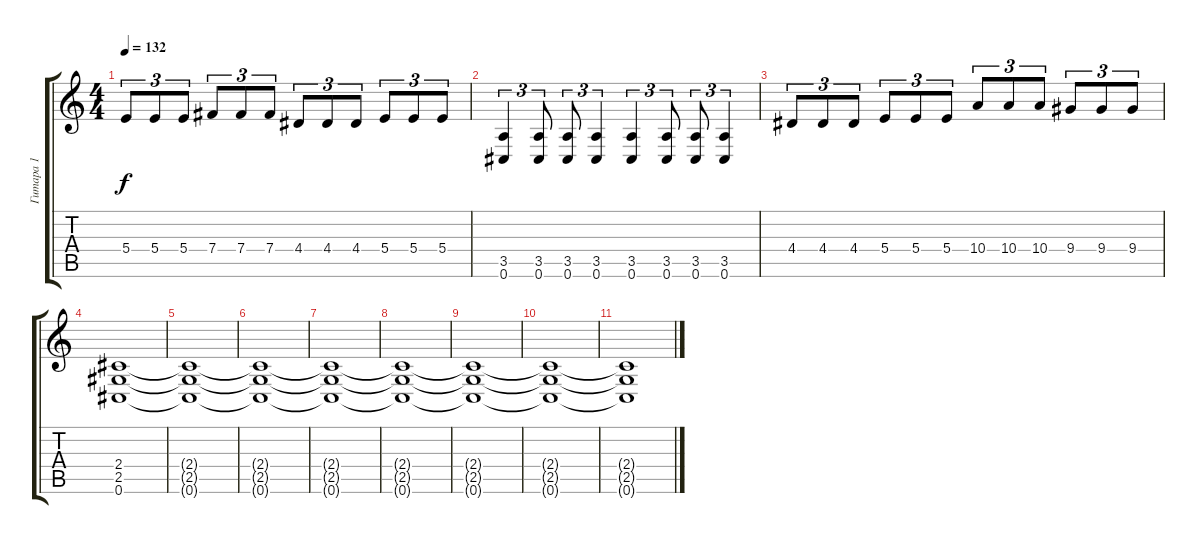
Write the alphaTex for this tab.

\track ("Гитара 1" "Гитара 1") {instrument overdrivenguitar}
\staff {score tabs}
\tuning (Db4 Ab3 E3 B2 Gb2 Db2) {hide}
\ts (4 4)
\tempo 132
\clef g2
\ks c
5.4.8{tu (3 2) dy f} 5.4.8{tu (3 2)} 5.4.8{tu (3 2)} 7.4.8{tu (3 2)} 7.4.8{tu (3 2)} 7.4.8{tu (3 2)} 4.4.8{tu (3 2)} 4.4.8{tu (3 2)} 4.4.8{tu (3 2)} 5.4.8{tu (3 2)} 5.4.8{tu (3 2)} 5.4.8{tu (3 2)} |
(3.5 0.6).4{tu (3 2)} (3.5 0.6).8{tu (3 2)} (3.5 0.6).8{tu (3 2)} (3.5 0.6).4{tu (3 2)} (3.5 0.6).4{tu (3 2)} (3.5 0.6).8{tu (3 2)} (3.5 0.6).8{tu (3 2)} (3.5 0.6).4{tu (3 2)} |
4.4.8{tu (3 2)} 4.4.8{tu (3 2)} 4.4.8{tu (3 2)} 5.4.8{tu (3 2)} 5.4.8{tu (3 2)} 5.4.8{tu (3 2)} 10.4.8{tu (3 2)} 10.4.8{tu (3 2)} 10.4.8{tu (3 2)} 9.4.8{tu (3 2)} 9.4.8{tu (3 2)} 9.4.8{tu (3 2)} |
(2.4 2.5 0.6).1 |
(2.4{t} 2.5{t} 0.6{t}).1 |
(2.4{t} 2.5{t} 0.6{t}).1{volume 0} |
(2.4{t} 2.5{t} 0.6{t}).1 |
(2.4{t} 2.5{t} 0.6{t}).1 |
(2.4{t} 2.5{t} 0.6{t}).1 |
(2.4{t} 2.5{t} 0.6{t}).1 |
(2.4{t} 2.5{t} 0.6{t}).1
